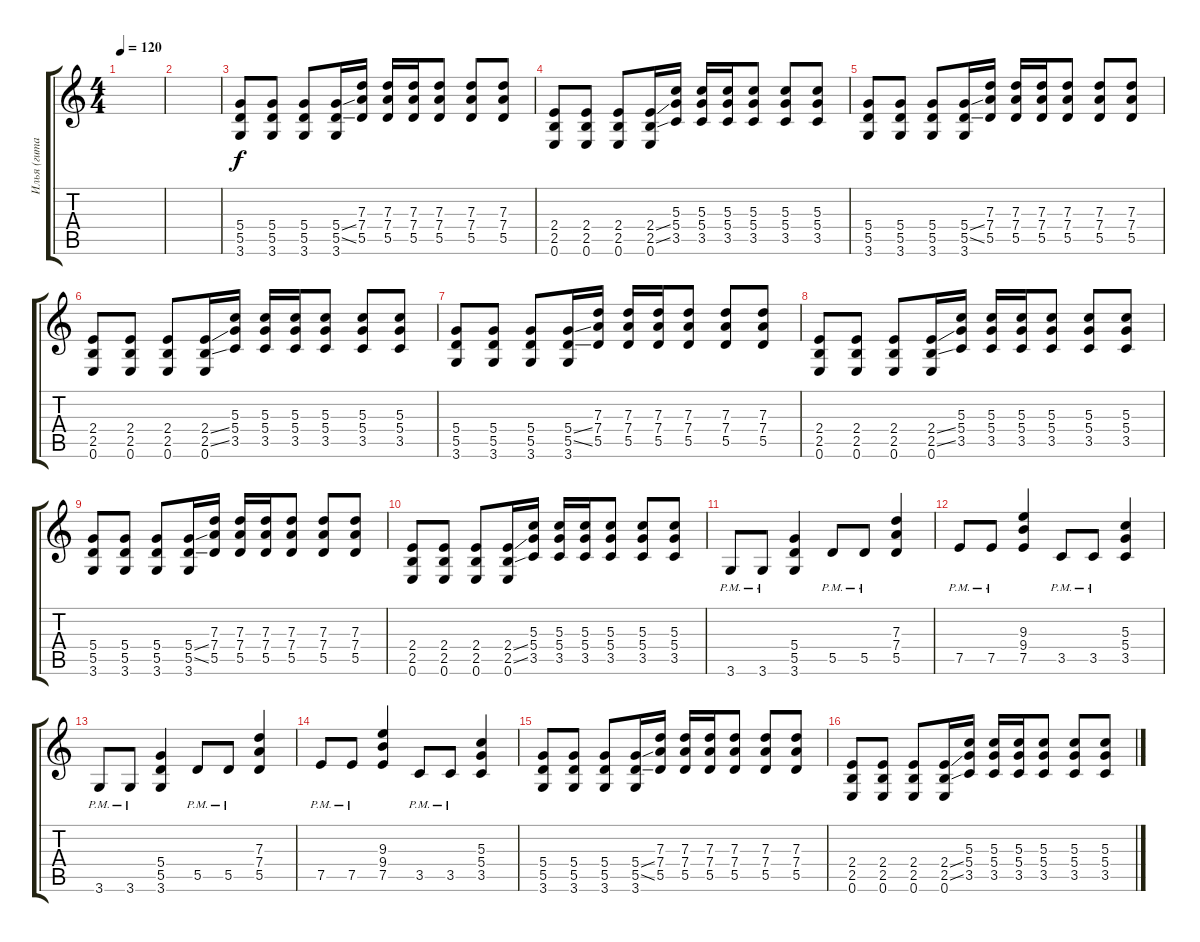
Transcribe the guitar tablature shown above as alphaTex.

\track ("Илья (гитара)" "Илья (гита") {instrument distortionguitar}
\staff {score tabs}
\tuning (E4 B3 G3 D3 A2 E2) {hide}
\ts (4 4)
\tempo 120
\clef g2
\ks c
|
|
(5.4 5.5 3.6).8 (5.4 5.5 3.6).8 (5.4 5.5 3.6).8 (5.4{ss} 5.5{ss} 3.6).16 (7.3 7.4 5.5).16 (7.3 7.4 5.5).16 (7.3 7.4 5.5).16 (7.3 7.4 5.5).8 (7.3 7.4 5.5).8 (7.3 7.4 5.5).8 |
(2.4 2.5 0.6).8 (2.4 2.5 0.6).8 (2.4 2.5 0.6).8 (2.4{ss} 2.5{ss} 0.6).16 (5.3 5.4 3.5).16 (5.3 5.4 3.5).16 (5.3 5.4 3.5).16 (5.3 5.4 3.5).8 (5.3 5.4 3.5).8 (5.3 5.4 3.5).8 |
(5.4 5.5 3.6).8 (5.4 5.5 3.6).8 (5.4 5.5 3.6).8 (5.4{ss} 5.5{ss} 3.6).16 (7.3 7.4 5.5).16 (7.3 7.4 5.5).16 (7.3 7.4 5.5).16 (7.3 7.4 5.5).8 (7.3 7.4 5.5).8 (7.3 7.4 5.5).8 |
(2.4 2.5 0.6).8 (2.4 2.5 0.6).8 (2.4 2.5 0.6).8 (2.4{ss} 2.5{ss} 0.6).16 (5.3 5.4 3.5).16 (5.3 5.4 3.5).16 (5.3 5.4 3.5).16 (5.3 5.4 3.5).8 (5.3 5.4 3.5).8 (5.3 5.4 3.5).8 |
(5.4 5.5 3.6).8 (5.4 5.5 3.6).8 (5.4 5.5 3.6).8 (5.4{ss} 5.5{ss} 3.6).16 (7.3 7.4 5.5).16 (7.3 7.4 5.5).16 (7.3 7.4 5.5).16 (7.3 7.4 5.5).8 (7.3 7.4 5.5).8 (7.3 7.4 5.5).8 |
(2.4 2.5 0.6).8 (2.4 2.5 0.6).8 (2.4 2.5 0.6).8 (2.4{ss} 2.5{ss} 0.6).16 (5.3 5.4 3.5).16 (5.3 5.4 3.5).16 (5.3 5.4 3.5).16 (5.3 5.4 3.5).8 (5.3 5.4 3.5).8 (5.3 5.4 3.5).8 |
(5.4 5.5 3.6).8 (5.4 5.5 3.6).8 (5.4 5.5 3.6).8 (5.4{ss} 5.5{ss} 3.6).16 (7.3 7.4 5.5).16 (7.3 7.4 5.5).16 (7.3 7.4 5.5).16 (7.3 7.4 5.5).8 (7.3 7.4 5.5).8 (7.3 7.4 5.5).8 |
(2.4 2.5 0.6).8 (2.4 2.5 0.6).8 (2.4 2.5 0.6).8 (2.4{ss} 2.5{ss} 0.6).16 (5.3 5.4 3.5).16 (5.3 5.4 3.5).16 (5.3 5.4 3.5).16 (5.3 5.4 3.5).8 (5.3 5.4 3.5).8 (5.3 5.4 3.5).8 |
3.6{pm}.8 3.6{pm}.8 (5.4 5.5 3.6).4 5.5{pm}.8 5.5{pm}.8 (7.3 7.4 5.5).4 |
7.5{pm}.8 7.5{pm}.8 (9.3 9.4 7.5).4 3.5{pm}.8 3.5{pm}.8 (5.3 5.4 3.5).4 |
3.6{pm}.8 3.6{pm}.8 (5.4 5.5 3.6).4 5.5{pm}.8 5.5{pm}.8 (7.3 7.4 5.5).4 |
7.5{pm}.8 7.5{pm}.8 (9.3 9.4 7.5).4 3.5{pm}.8 3.5{pm}.8 (5.3 5.4 3.5).4 |
(5.4 5.5 3.6).8 (5.4 5.5 3.6).8 (5.4 5.5 3.6).8 (5.4{ss} 5.5{ss} 3.6).16 (7.3 7.4 5.5).16 (7.3 7.4 5.5).16 (7.3 7.4 5.5).16 (7.3 7.4 5.5).8 (7.3 7.4 5.5).8 (7.3 7.4 5.5).8 |
(2.4 2.5 0.6).8 (2.4 2.5 0.6).8 (2.4 2.5 0.6).8 (2.4{ss} 2.5{ss} 0.6).16 (5.3 5.4 3.5).16 (5.3 5.4 3.5).16 (5.3 5.4 3.5).16 (5.3 5.4 3.5).8 (5.3 5.4 3.5).8 (5.3 5.4 3.5).8
